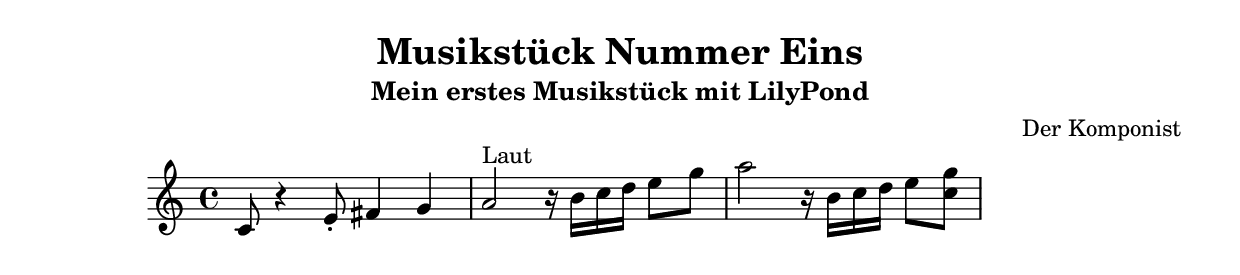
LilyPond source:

\version "2.18.2"

% Kommentar: Das erste Musikstück
\header {
  title = "Musikstück Nummer Eins"
  composer = "Der Komponist"
  subtitle = "Mein erstes Musikstück mit LilyPond"
}
\language "english"

\relative c'
{
 c8 r4 e8-. fs4 g
 a2^"Laut" r16 b c d e8 g8
 a2 r16 b, c d e8 <g c,>8
}

